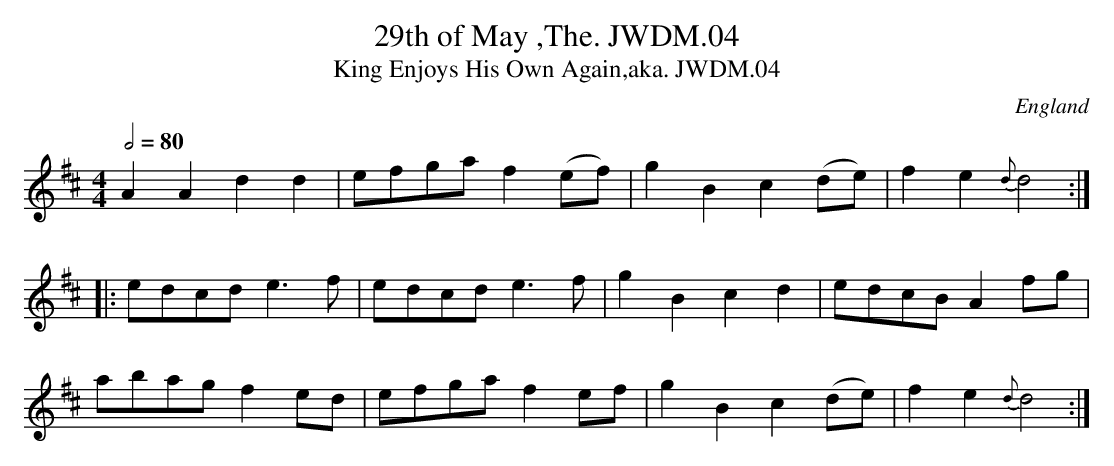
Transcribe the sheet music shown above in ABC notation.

X:1
T:29th of May ,The. JWDM.04
T:King Enjoys His Own Again,aka. JWDM.04
M:4/4
L:1/4
Q:1/2=80
O:England
K:D major
AAdd|e/f/g/a/f (e/f/)|gBc (d/e/)|fe{d}d2:|!
|:e/d/c/d/e>f|e/d/c/d/e>f|gBcd|e/d/c/B/ A f/g/|!
a/b/a/g/ f e/d/|e/f/g/a/f e/f/|gBc (d/e/)|f e{d} d2:|
